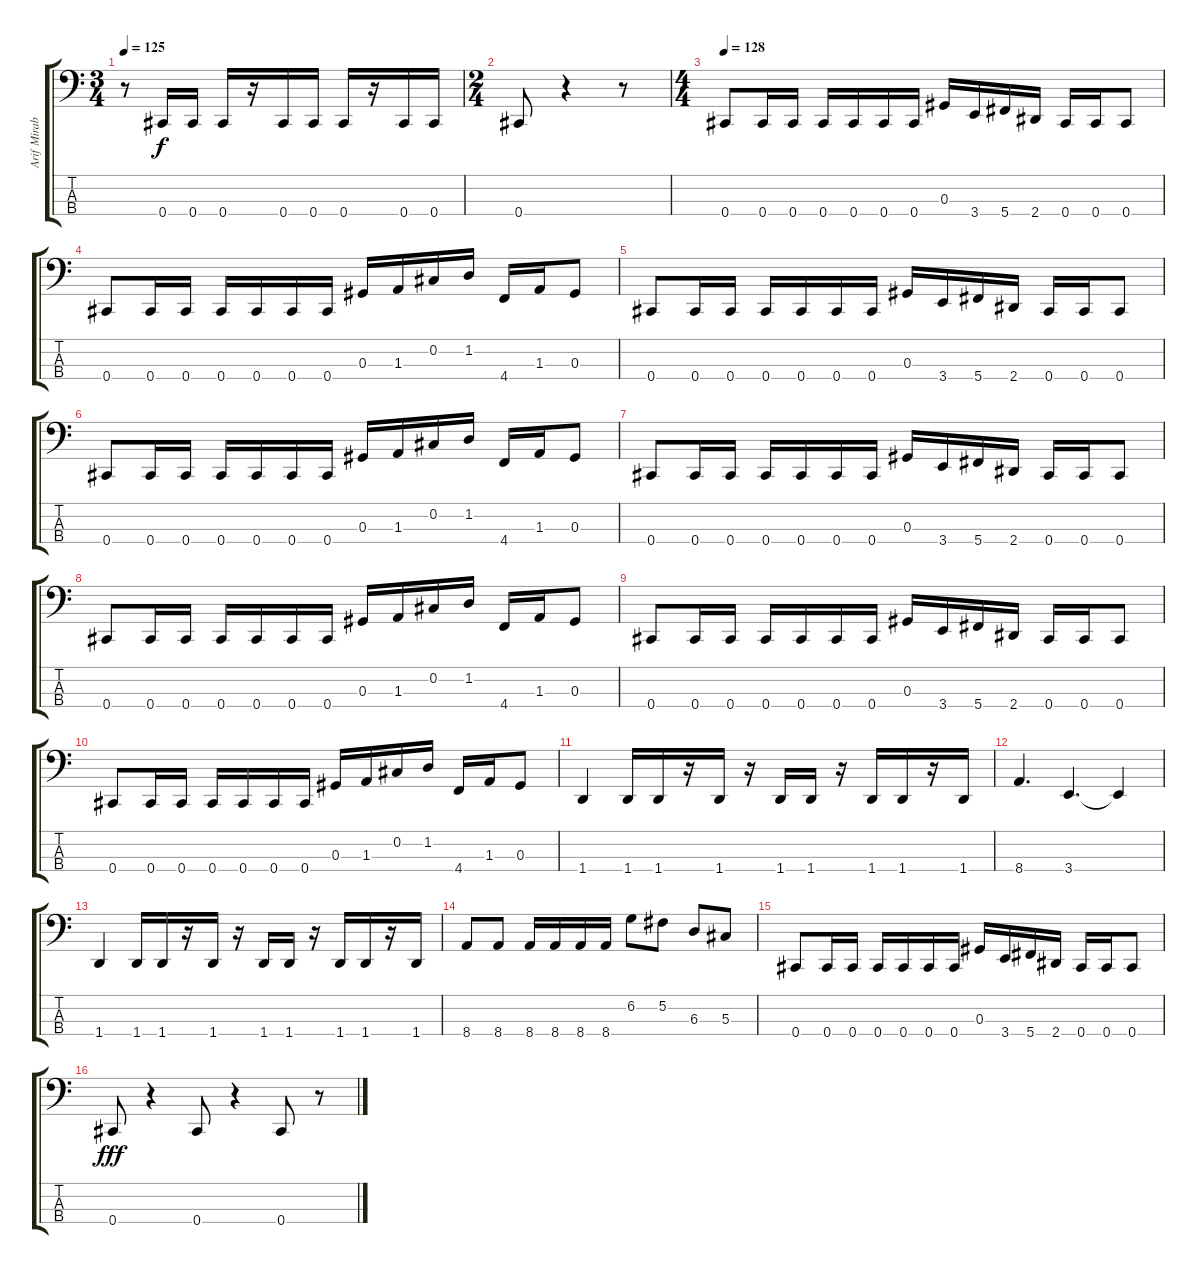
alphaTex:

\track ("Arif Mirabdolbaghi" "Arif Mirab") {instrument electricbassfinger}
\staff {score tabs}
\tuning (Gb2 Db2 Ab1 Db1) {hide}
\ts (3 4)
\tempo 125
\clef f4
\ks c
r.8{dy f} 0.4.16 0.4.16 0.4.16 r.16 0.4.16 0.4.16 0.4.16 r.16 0.4.16 0.4.16 |
\ts (2 4)
0.4.8 r.4 r.8 |
\ts (4 4)
\tempo 128
0.4.8 0.4.16 0.4.16 0.4.16 0.4.16 0.4.16 0.4.16 0.3.16 3.4.16 5.4.16 2.4.16 0.4.16 0.4.16 0.4.8 |
0.4.8 0.4.16 0.4.16 0.4.16 0.4.16 0.4.16 0.4.16 0.3.16 1.3.16 0.2.16 1.2.16 4.4.16 1.3.16 0.3.8 |
0.4.8 0.4.16 0.4.16 0.4.16 0.4.16 0.4.16 0.4.16 0.3.16 3.4.16 5.4.16 2.4.16 0.4.16 0.4.16 0.4.8 |
0.4.8 0.4.16 0.4.16 0.4.16 0.4.16 0.4.16 0.4.16 0.3.16 1.3.16 0.2.16 1.2.16 4.4.16 1.3.16 0.3.8 |
0.4.8 0.4.16 0.4.16 0.4.16 0.4.16 0.4.16 0.4.16 0.3.16 3.4.16 5.4.16 2.4.16 0.4.16 0.4.16 0.4.8 |
0.4.8 0.4.16 0.4.16 0.4.16 0.4.16 0.4.16 0.4.16 0.3.16 1.3.16 0.2.16 1.2.16 4.4.16 1.3.16 0.3.8 |
0.4.8 0.4.16 0.4.16 0.4.16 0.4.16 0.4.16 0.4.16 0.3.16 3.4.16 5.4.16 2.4.16 0.4.16 0.4.16 0.4.8 |
0.4.8 0.4.16 0.4.16 0.4.16 0.4.16 0.4.16 0.4.16 0.3.16 1.3.16 0.2.16 1.2.16 4.4.16 1.3.16 0.3.8 |
1.4.4 1.4.16 1.4.16 r.16 1.4.16 r.16 1.4.16 1.4.16 r.16 1.4.16 1.4.16 r.16 1.4.16 |
8.4.4{d} 3.4.4{d} 3.4{t}.4 |
1.4.4 1.4.16 1.4.16 r.16 1.4.16 r.16 1.4.16 1.4.16 r.16 1.4.16 1.4.16 r.16 1.4.16 |
8.4.8 8.4.8 8.4.16 8.4.16 8.4.16 8.4.16 6.2.8 5.2.8 6.3.8 5.3.8 |
0.4.8 0.4.16 0.4.16 0.4.16 0.4.16 0.4.16 0.4.16 0.3.16 3.4.16 5.4.16 2.4.16 0.4.16 0.4.16 0.4.8 |
0.4.8{dy fff} r.4 0.4.8 r.4 0.4.8 r.8
